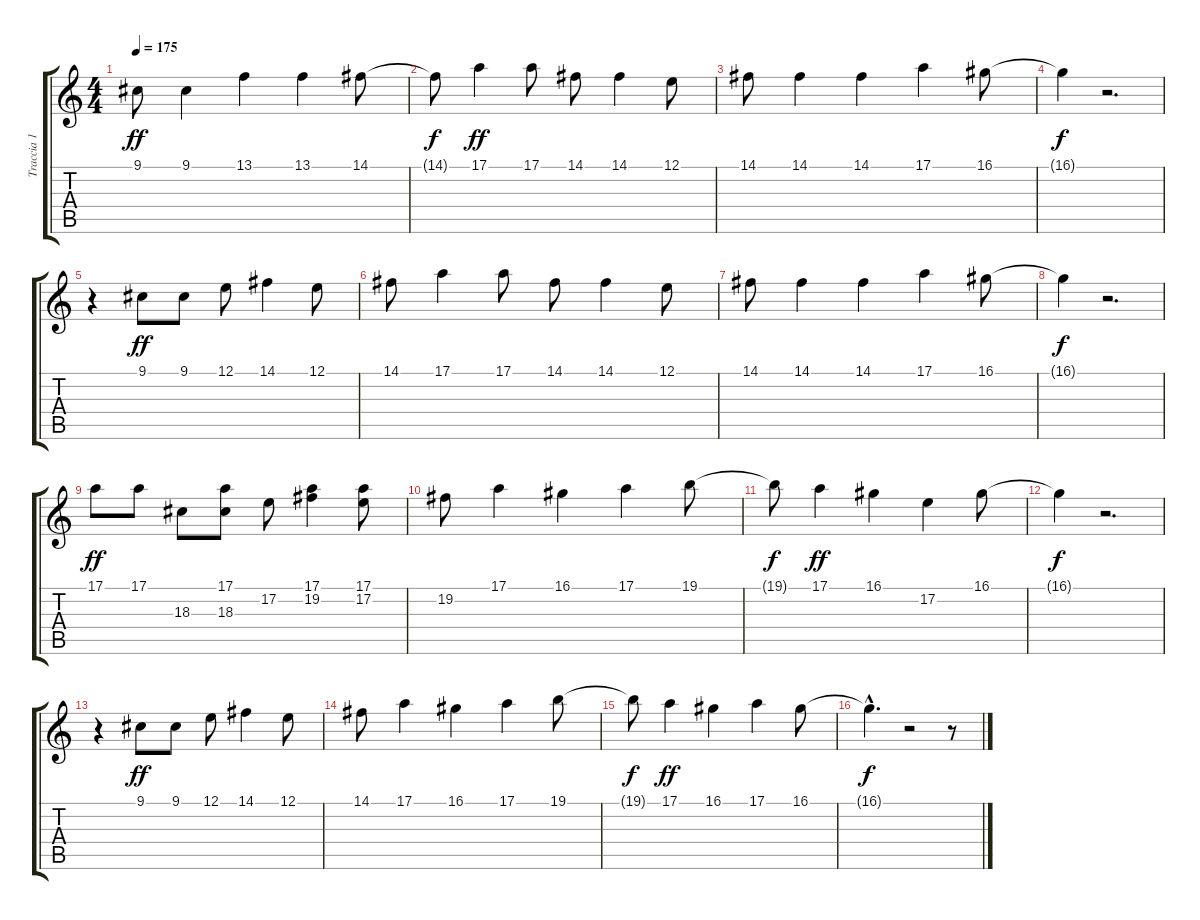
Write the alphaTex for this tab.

\track ("Traccia 1" "Traccia 1") {instrument flute}
\staff {score tabs}
\tuning (E4 B3 G3 D3 A2 E2) {hide}
\ts (4 4)
\tempo 175
\clef g2
\ks c
9.1.8{dy ff} 9.1.4 13.1.4 13.1.4 14.1.8 |
14.1{t}.8{dy f} 17.1.4{dy ff} 17.1.8 14.1.8 14.1.4 12.1.8 |
14.1.8 14.1.4 14.1.4 17.1.4 16.1.8 |
16.1{t}.4{dy f} r.2{d} |
r.4 9.1.8{dy ff} 9.1.8 12.1.8 14.1.4 12.1.8 |
14.1.8 17.1.4 17.1.8 14.1.8 14.1.4 12.1.8 |
14.1.8 14.1.4 14.1.4 17.1.4 16.1.8 |
16.1{t}.4{dy f} r.2{d} |
17.1.8{dy ff} 17.1.8 18.3.8 (17.1 18.3).8 17.2.8 (17.1 19.2).4 (17.1 17.2).8 |
19.2.8 17.1.4 16.1.4 17.1.4 19.1.8 |
19.1{t}.8{dy f} 17.1.4{dy ff} 16.1.4 17.2.4 16.1.8 |
16.1{t}.4{dy f} r.2{d} |
r.4 9.1.8{dy ff} 9.1.8 12.1.8 14.1.4 12.1.8 |
14.1.8 17.1.4 16.1.4 17.1.4 19.1.8 |
19.1{t}.8{dy f} 17.1.4{dy ff} 16.1.4 17.1.4 16.1.8 |
16.1{hac t}.4{d dy f} r.2 r.8
